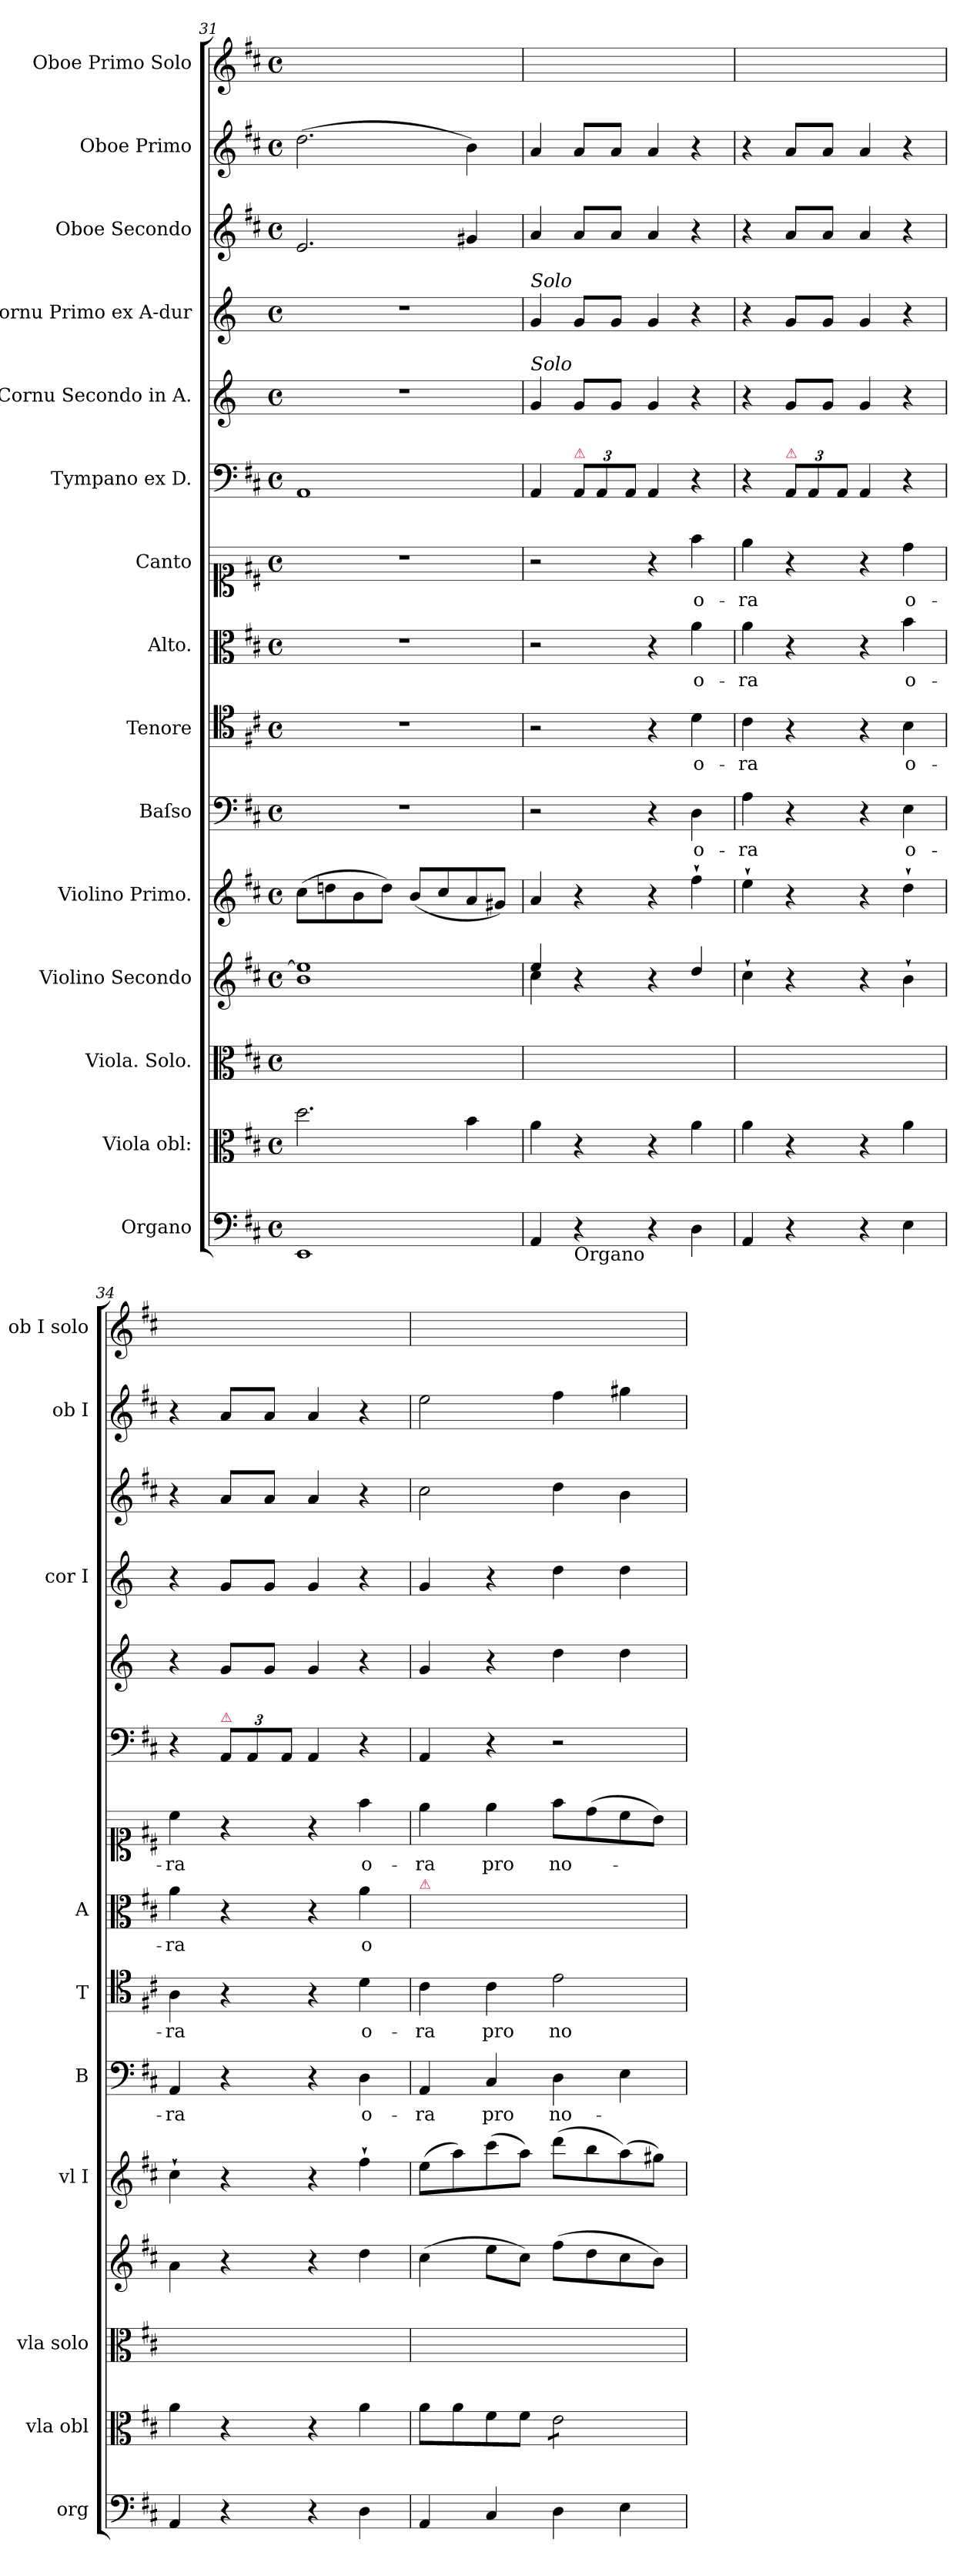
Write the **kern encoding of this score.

**kern	**kern	**kern	**kern	**dynam	**kern	**dynam	**kern	**text	**kern	**text	**kern	**text	**kern	**text	**kern	**dynam	**kern	**kern	**kern	**dynam	**kern	**dynam	**kern
*part15	*part14	*part13	*part12	*part12	*part11	*part11	*part10	*part10	*part9	*part9	*part8	*part8	*part7	*part7	*part6	*part6	*part5	*part4	*part3	*part3	*part2	*part2	*part1
*staff15	*staff14	*staff13	*staff12	*staff12	*staff11	*staff11	*staff10	*staff10	*staff9	*staff9	*staff8	*staff8	*staff7	*staff7	*staff6	*staff6	*staff5	*staff4	*staff3	*staff3	*staff2	*staff2	*staff1
*I"Organo	*I"Viola obl:	*I"Viola. Solo.	*I"Violino Secondo	*	*I"Violino Primo.	*	*I"Baſso	*	*I"Tenore	*	*I"Alto.	*	*I"Canto	*	*I"Tympano ex D.	*	*I"Cornu Secondo in A.	*I"Cornu Primo ex A-dur	*I"Oboe Secondo	*	*I"Oboe Primo	*	*I"Oboe Primo Solo
*I'org	*I'vla obl	*I'vla solo	*	*	*I'vl I	*	*I'B	*	*I'T	*	*I'A	*	*	*	*	*	*	*I'cor I	*	*	*I'ob I	*	*I'ob I solo
*clefF4	*clefC3	*clefC3	*clefG2	*	*clefG2	*	*clefF4	*	*clefC4	*	*clefC3	*	*clefC1	*	*clefF4	*	*clefG2	*clefG2	*clefG2	*	*clefG2	*	*clefG2
*	*	*	*	*	*	*	*	*	*	*	*	*	*	*	*	*	*ITrd-1c-2	*ITrd-1c-2	*	*	*	*	*
*k[f#c#]	*k[f#c#]	*k[f#c#]	*k[f#c#]	*	*k[f#c#]	*	*k[f#c#]	*	*k[f#c#]	*	*k[f#c#]	*	*k[f#c#]	*	*k[f#c#]	*	*k[f#c#]	*k[f#c#]	*k[f#c#]	*	*k[f#c#]	*	*k[f#c#]
*D:	*D:	*D:	*D:	*	*D:	*	*D:	*	*D:	*	*D:	*	*D:	*	*D:	*	*D:	*D:	*D:	*	*D:	*	*D:
*M4/4	*M4/4	*M4/4	*M4/4	*	*M4/4	*	*M4/4	*	*M4/4	*	*M4/4	*	*M4/4	*	*M4/4	*	*M4/4	*M4/4	*M4/4	*	*M4/4	*	*M4/4
*met(c)	*met(c)	*met(c)	*met(c)	*	*met(c)	*	*met(c)	*	*met(c)	*	*met(c)	*	*met(c)	*	*met(c)	*	*met(c)	*met(c)	*met(c)	*	*met(c)	*	*met(c)
=31	=31	=31	=31	=31	=31	=31	=31	=31	=31	=31	=31	=31	=31	=31	=31	=31	=31	=31	=31	=31	=31	=31	=31
1EE	2.dd\	1ryy	1b 1ee]	.	(8cc#\L	.	1r	.	1r	.	1r	.	1r	.	1AA	.	1r	1r	2.e/	.	(2.dd\	.	1ryy
.	.	.	.	.	8ddn\	.	.	.	.	.	.	.	.	.	.	.	.	.	.	.	.	.	.
.	.	.	.	.	8b\	.	.	.	.	.	.	.	.	.	.	.	.	.	.	.	.	.	.
.	.	.	.	.	8dd\J)	.	.	.	.	.	.	.	.	.	.	.	.	.	.	.	.	.	.
.	.	.	.	.	(8b/L	.	.	.	.	.	.	.	.	.	.	.	.	.	.	.	.	.	.
.	.	.	.	.	8cc#/	.	.	.	.	.	.	.	.	.	.	.	.	.	.	.	.	.	.
.	4b\	.	.	.	8a/	.	.	.	.	.	.	.	.	.	.	.	.	.	4g#X/	.	4b\)	.	.
.	.	.	.	.	8g#X/J)	.	.	.	.	.	.	.	.	.	.	.	.	.	.	.	.	.	.
=32	=32	=32	=32	=32	=32	=32	=32	=32	=32	=32	=32	=32	=32	=32	=32	=32	=32	=32	=32	=32	=32	=32	=32
*	*	*	*^	*	*	*	*	*	*	*	*	*	*	*	*	*	*	*	*	*	*	*	*
!	!	!	!	!	!	!	!	!	!	!	!	!	!	!	!	!	!	!	!LO:TX:a:i:t=Solo	!	!	!	!	!
!	!	!	!	!	!	!	!	!	!	!	!	!	!	!	!	!	!	!LO:TX:a:i:t=Solo	!	!	!	!	!	!
!	!	!	!	!	!LO:DY:b	!	!	!	!	!	!	!	!	!	!	!	!	!	!	!	!	!	!	!
4AA/	4a\	1ryy	4ee/	4cc#\	for	4a/	.	2r	.	2r	.	2r	.	2r	.	4AA/	for	4a/	4a/	4a/	for.	4a/	forte	1ryy
!	!	!	!	!	!	!	!	!	!	!	!	!	!	!	!	!LO:TX:a:color=crimson:t=⚠	!	!	!	!	!	!	!	!
!LO:TX:b:t=Organo	!	!	!	!	!	!	!	!	!	!	!	!	!	!	!	!	!	!	!	!	!	!	!	!
4r	4r	.	4r	4ryy	.	4r	.	.	.	.	.	.	.	.	.	12AA/L	.	8a/L	8a/L	8a/L	.	8a/L	.	.
.	.	.	.	.	.	.	.	.	.	.	.	.	.	.	.	12AA/	.	.	.	.	.	.	.	.
.	.	.	.	.	.	.	.	.	.	.	.	.	.	.	.	.	.	8a/J	8a/J	8a/J	.	8a/J	.	.
.	.	.	.	.	.	.	.	.	.	.	.	.	.	.	.	12AA/J	.	.	.	.	.	.	.	.
!	!	!	!	!	!	!	!LO:DY:b	!	!	!	!	!	!	!	!	!	!	!	!	!	!	!	!	!
4r	4r	.	4r	2ryy	.	4r	for	4r	.	4r	.	4r	.	4r	.	4AA/	.	4a/	4a/	4a/	.	4a/	.	.
4D\	4a\	.	4dd/	.	.	4ff#`\	.	4D\	o-	4d\	o-	4a\	o-	4ff#\	o-	4r	.	4r	4r	4r	.	4r	.	.
*	*	*	*v	*v	*	*	*	*	*	*	*	*	*	*	*	*	*	*	*	*	*	*	*	*
=33	=33	=33	=33	=33	=33	=33	=33	=33	=33	=33	=33	=33	=33	=33	=33	=33	=33	=33	=33	=33	=33	=33	=33
4AA/	4a\	1ryy	4cc#`\	.	4ee`\	.	4A\	-ra	4c#\	-ra	4a\	-ra	4ee\	-ra	4r	.	4r	4r	4r	.	4r	.	1ryy
!	!	!	!	!	!	!	!	!	!	!	!	!	!	!	!LO:TX:a:color=crimson:t=⚠	!	!	!	!	!	!	!	!
4r	4r	.	4r	.	4r	.	4r	.	4r	.	4r	.	4r	.	12AA/L	.	8a/L	8a/L	8a/L	.	8a/L	.	.
.	.	.	.	.	.	.	.	.	.	.	.	.	.	.	12AA/	.	.	.	.	.	.	.	.
.	.	.	.	.	.	.	.	.	.	.	.	.	.	.	.	.	8a/J	8a/J	8a/J	.	8a/J	.	.
.	.	.	.	.	.	.	.	.	.	.	.	.	.	.	12AA/J	.	.	.	.	.	.	.	.
4r	4r	.	4r	.	4r	.	4r	.	4r	.	4r	.	4r	.	4AA/	.	4a/	4a/	4a/	.	4a/	.	.
!	!	!	!	!	!	!	!	!LO:LY:i	!	!LO:LY:i	!	!	!	!LO:LY:i	!	!	!	!	!	!	!	!	!
4E\	4a\	.	4b`\	.	4dd`\	.	4E\	o-	4B\	o-	4b\	o-	4dd\	o-	4r	.	4r	4r	4r	.	4r	.	.
=34	=34	=34	=34	=34	=34	=34	=34	=34	=34	=34	=34	=34	=34	=34	=34	=34	=34	=34	=34	=34	=34	=34	=34
!	!	!	!	!	!	!	!	!LO:LY:i	!	!LO:LY:i	!	!	!	!LO:LY:i	!	!	!	!	!	!	!	!	!
4AA/	4a\	1ryy	4a\	.	4cc#`\	.	4AA/	-ra	4A\	-ra	4a\	-ra	4cc#\	-ra	4r	.	4r	4r	4r	.	4r	.	1ryy
!	!	!	!	!	!	!	!	!	!	!	!	!	!	!	!LO:TX:a:color=crimson:t=⚠	!	!	!	!	!	!	!	!
4r	4r	.	4r	.	4r	.	4r	.	4r	.	4r	.	4r	.	12AA/L	.	8a/L	8a/L	8a/L	.	8a/L	.	.
.	.	.	.	.	.	.	.	.	.	.	.	.	.	.	12AA/	.	.	.	.	.	.	.	.
.	.	.	.	.	.	.	.	.	.	.	.	.	.	.	.	.	8a/J	8a/J	8a/J	.	8a/J	.	.
.	.	.	.	.	.	.	.	.	.	.	.	.	.	.	12AA/J	.	.	.	.	.	.	.	.
4r	4r	.	4r	.	4r	.	4r	.	4r	.	4r	.	4r	.	4AA/	.	4a/	4a/	4a/	.	4a/	.	.
!	!	!	!	!	!	!	!	!	!	!LO:LY:i	!	!	!	!LO:LY:i	!	!	!	!	!	!	!	!	!
4D\	4a\	.	4dd\	.	4ff#`\	.	4D\	o-	4d\	o-	4a\	o-	4ff#\	o-	4r	.	4r	4r	4r	.	4r	.	.
=35	=35	=35	=35	=35	=35	=35	=35	=35	=35	=35	=35	=35	=35	=35	=35	=35	=35	=35	=35	=35	=35	=35	=35
!	!	!	!	!	!	!	!	!	!	!	!LO:TX:a:color=crimson:t=⚠	!	!	!	!	!	!	!	!	!	!	!	!
!	!	!	!	!	!	!	!	!	!	!LO:LY:i	!	!	!	!LO:LY:i	!	!	!	!	!	!	!	!	!
4AA/	8a\L	1ryy	(4cc#\	.	(8ee\L	.	4AA/	-ra	4c#\	-ra	1ryy	.	4ee\	-ra	4AA/	.	4a/	4a/	2cc#\	.	2ee\	.	1ryy
.	8a\	.	.	.	8aa\)	.	.	.	.	.	.	.	.	.	.	.	.	.	.	.	.	.	.
4C#/	8f#\	.	8ee\L	.	(8ccc#\	.	4C#/	pro	4c#\	pro	.	.	4ee\	pro	4r	.	4r	4r	.	.	.	.	.
.	8f#\J	.	8cc#\J)	.	8aa\J)	.	.	.	.	.	.	.	.	.	.	.	.	.	.	.	.	.	.
*	*tremolo	*	*	*	*	*	*	*	*	*	*	*	*	*	*	*	*	*	*	*	*	*	*
4D\	8e\L	.	(8ff#\L	.	(8ddd\L	.	4D\	no-	2e\	no-	.	.	8ff#\L	no-	2r	.	4ee\	4ee\	4dd\	.	4ff#\	.	.
.	8e\	.	8dd\	.	8bb\	.	.	.	.	.	.	.	(8dd\	.	.	.	.	.	.	.	.	.	.
4E\	8e\	.	8cc#\	.	(8aa\)	.	4E\	.	.	.	.	.	8cc#\	.	.	.	4ee\	4ee\	4b\	.	4gg#X\	.	.
.	8e\J	.	8b\J)	.	8gg#X\J)	.	.	.	.	.	.	.	8b\J)	.	.	.	.	.	.	.	.	.	.
*	*Xtremolo	*	*	*	*	*	*	*	*	*	*	*	*	*	*	*	*	*	*	*	*	*	*
=	=	=	=	=	=	=	=	=	=	=	=	=	=	=	=	=	=	=	=	=	=	=	=
*-	*-	*-	*-	*-	*-	*-	*-	*-	*-	*-	*-	*-	*-	*-	*-	*-	*-	*-	*-	*-	*-	*-	*-
